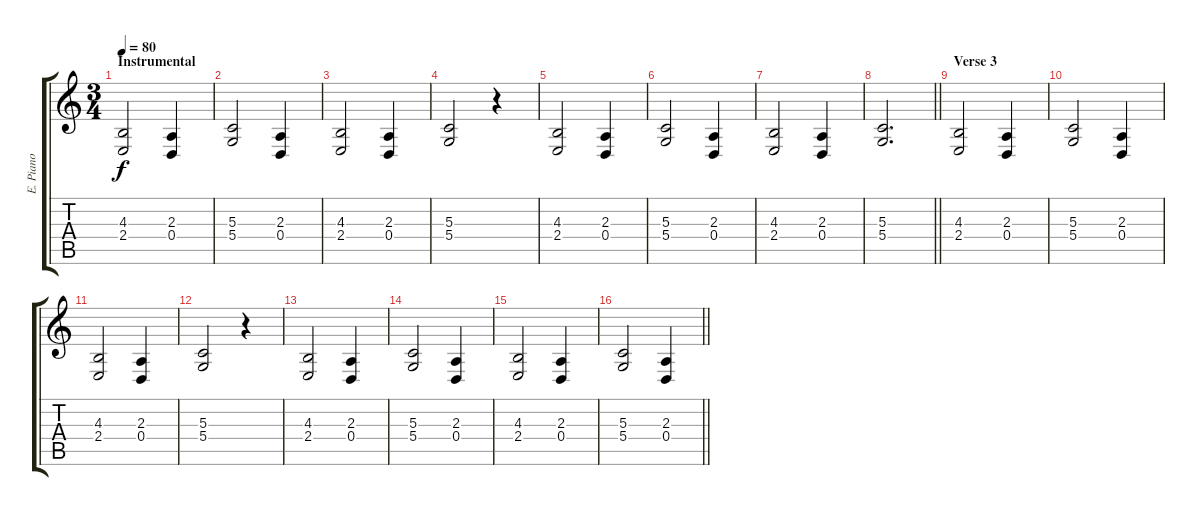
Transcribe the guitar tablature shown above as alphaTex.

\track ("E. Piano" "E. Piano") {instrument electricpiano1}
\staff {score tabs}
\tuning (E4 B3 G3 D3 A2 E2) {hide}
\ts (3 4)
\section ("" "Instrumental")
\tempo 80
\clef g2
\ks c
(4.3 2.4).2{dy f} (2.3 0.4).4 |
(5.3 5.4).2 (2.3 0.4).4 |
(4.3 2.4).2 (2.3 0.4).4 |
(5.3 5.4).2 r.4 |
(4.3 2.4).2 (2.3 0.4).4 |
(5.3 5.4).2 (2.3 0.4).4 |
(4.3 2.4).2 (2.3 0.4).4 |
\barLineRight lightlight
(5.3 5.4).2{d} |
\section ("" "Verse 3")
(4.3 2.4).2 (2.3 0.4).4 |
(5.3 5.4).2 (2.3 0.4).4 |
(4.3 2.4).2 (2.3 0.4).4 |
(5.3 5.4).2 r.4 |
(4.3 2.4).2 (2.3 0.4).4 |
(5.3 5.4).2 (2.3 0.4).4 |
(4.3 2.4).2 (2.3 0.4).4 |
\barLineRight lightlight
(5.3 5.4).2 (2.3 0.4).4
